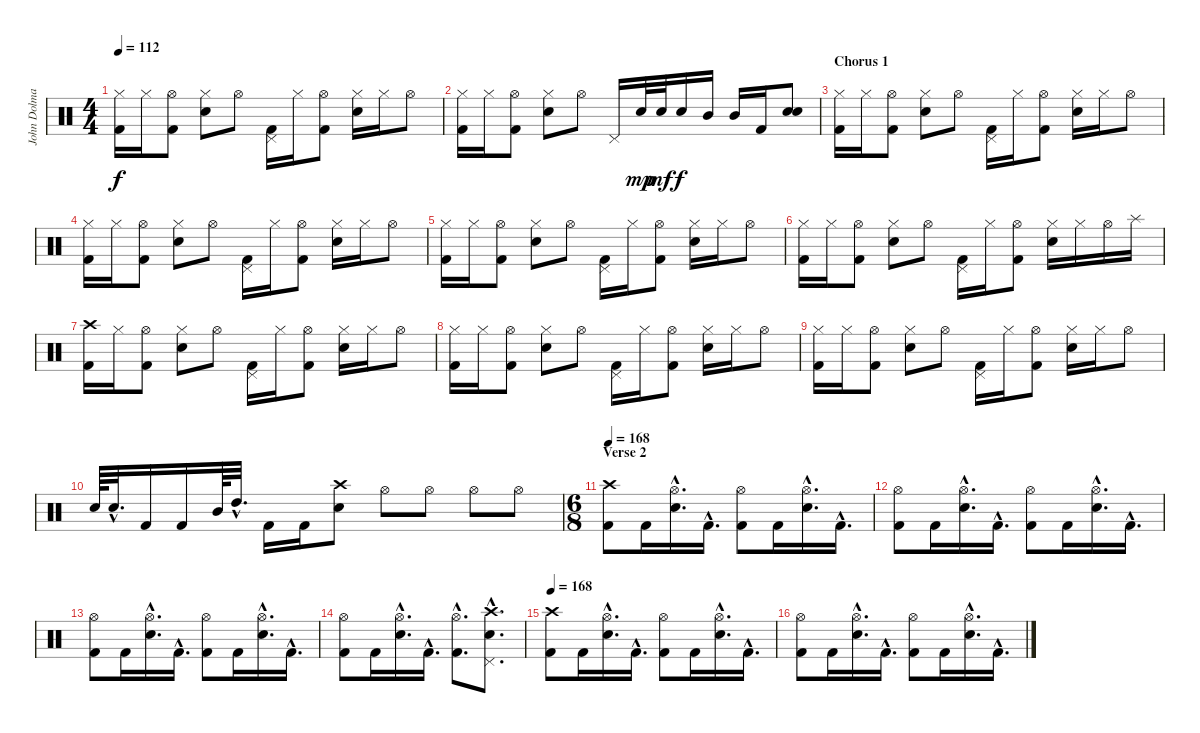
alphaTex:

\track ("John Dolmayan" "John Dolma") {instrument percussion}
\staff {score}
\articulation defaults
\ts (4 4)
\tempo 112
\clef neutral
\ks c
("Hi-Hat (closed)" "Kick (hit) 2").16{dy f} "Hi-Hat (closed)".16 ("Hi-Hat (open)" "Kick (hit) 2").8 ("Hi-Hat (closed)" "Electric Snare (hit)").8 "Hi-Hat (open)".8 ("Pedal Hi-Hat (hit)" "Kick (hit) 2").16 "Hi-Hat (closed)".16 ("Hi-Hat (open)" "Kick (hit) 2").8 ("Hi-Hat (closed)" "Electric Snare (hit)").16 "Hi-Hat (closed)".16 "Hi-Hat (open)".8 |
("Hi-Hat (closed)" "Kick (hit) 2").16 "Hi-Hat (closed)".16 ("Hi-Hat (open)" "Kick (hit) 2").8 ("Hi-Hat (closed)" "Electric Snare (hit)").8 "Hi-Hat (open)".8 "Pedal Hi-Hat (hit)".16 "Electric Snare (hit)".32{dy mp} "Electric Snare (hit)".32{dy mf} "Electric Snare (hit)".16{dy f} "Mid Tom (hit)".16 "Mid Tom (hit)".16 "Kick (hit) 2".16 ("Electric Snare (hit)" "Electric Snare (hit)").8 |
\section ("" "Chorus 1")
("Hi-Hat (closed)" "Kick (hit) 2").16 "Hi-Hat (closed)".16 ("Hi-Hat (open)" "Kick (hit) 2").8 ("Hi-Hat (closed)" "Electric Snare (hit)").8 "Hi-Hat (open)".8 ("Pedal Hi-Hat (hit)" "Kick (hit) 2").16 "Hi-Hat (closed)".16 ("Hi-Hat (open)" "Kick (hit) 2").8 ("Hi-Hat (closed)" "Electric Snare (hit)").16 "Hi-Hat (closed)".16 "Hi-Hat (open)".8 |
("Hi-Hat (closed)" "Kick (hit) 2").16 "Hi-Hat (closed)".16 ("Hi-Hat (open)" "Kick (hit) 2").8 ("Hi-Hat (closed)" "Electric Snare (hit)").8 "Hi-Hat (open)".8 ("Pedal Hi-Hat (hit)" "Kick (hit) 2").16 "Hi-Hat (closed)".16 ("Hi-Hat (open)" "Kick (hit) 2").8 ("Hi-Hat (closed)" "Electric Snare (hit)").16 "Hi-Hat (closed)".16 "Hi-Hat (open)".8 |
("Hi-Hat (closed)" "Kick (hit) 2").16 "Hi-Hat (closed)".16 ("Hi-Hat (open)" "Kick (hit) 2").8 ("Hi-Hat (closed)" "Electric Snare (hit)").8 "Hi-Hat (open)".8 ("Pedal Hi-Hat (hit)" "Kick (hit) 2").16 "Hi-Hat (closed)".16 ("Hi-Hat (open)" "Kick (hit) 2").8 ("Hi-Hat (closed)" "Electric Snare (hit)").16 "Hi-Hat (closed)".16 "Hi-Hat (open)".8 |
("Hi-Hat (closed)" "Kick (hit) 2").16 "Hi-Hat (closed)".16 ("Hi-Hat (open)" "Kick (hit) 2").8 ("Hi-Hat (closed)" "Electric Snare (hit)").8 "Hi-Hat (open)".8 ("Pedal Hi-Hat (hit)" "Kick (hit) 2").16 "Hi-Hat (closed)".16 ("Hi-Hat (open)" "Kick (hit) 2").8 ("Hi-Hat (closed)" "Electric Snare (hit)").16 "Hi-Hat (closed)".16 "Hi-Hat (open)".16 "Splash (hit)".16 |
("Crash high (hit)" "Kick (hit) 2").16 "Hi-Hat (closed)".16 ("Hi-Hat (open)" "Kick (hit) 2").8 ("Hi-Hat (closed)" "Electric Snare (hit)").8 "Hi-Hat (open)".8 ("Pedal Hi-Hat (hit)" "Kick (hit) 2").16 "Hi-Hat (closed)".16 ("Hi-Hat (open)" "Kick (hit) 2").8 ("Hi-Hat (closed)" "Electric Snare (hit)").16 "Hi-Hat (closed)".16 "Hi-Hat (open)".8 |
("Hi-Hat (closed)" "Kick (hit) 2").16 "Hi-Hat (closed)".16 ("Hi-Hat (open)" "Kick (hit) 2").8 ("Hi-Hat (closed)" "Electric Snare (hit)").8 "Hi-Hat (open)".8 ("Pedal Hi-Hat (hit)" "Kick (hit) 2").16 "Hi-Hat (closed)".16 ("Hi-Hat (open)" "Kick (hit) 2").8 ("Hi-Hat (closed)" "Electric Snare (hit)").16 "Hi-Hat (closed)".16 "Hi-Hat (open)".8 |
("Hi-Hat (closed)" "Kick (hit) 2").16 "Hi-Hat (closed)".16 ("Hi-Hat (open)" "Kick (hit) 2").8 ("Hi-Hat (closed)" "Electric Snare (hit)").8 "Hi-Hat (open)".8 ("Pedal Hi-Hat (hit)" "Kick (hit) 2").16 "Hi-Hat (closed)".16 ("Hi-Hat (open)" "Kick (hit) 2").8 ("Hi-Hat (closed)" "Electric Snare (hit)").16 "Hi-Hat (closed)".16 "Hi-Hat (open)".8 |
"Electric Snare (hit)".64 "Electric Snare (hit)"{hac}.32{d} "Kick (hit) 2".16 "Kick (hit) 2".16 "Mid Tom (hit)".64 "High Tom (hit)"{hac}.32{d} "Kick (hit) 2".16 "Kick (hit) 2".16 ("Crash high (hit)" "Electric Snare (hit)").8 "Hi-Hat (open)".8 "Hi-Hat (open)".8 "Hi-Hat (open)".8 "Hi-Hat (open)".8 |
\ts (6 8)
\section ("" "Verse 2")
\tempo 168
("Crash high (hit)" "Kick (hit) 2").8 "Kick (hit) 2".16 ("Hi-Hat (open)"{hac} "Electric Snare (hit)"{hac}).16{d} "Kick (hit) 2"{hac}.16{d} ("Hi-Hat (open)" "Kick (hit) 2").8 "Kick (hit) 2".16 ("Hi-Hat (open)"{hac} "Electric Snare (hit)"{hac}).16{d} "Kick (hit) 2"{hac}.16{d} |
("Hi-Hat (open)" "Kick (hit) 2").8 "Kick (hit) 2".16 ("Hi-Hat (open)"{hac} "Electric Snare (hit)"{hac}).16{d} "Kick (hit) 2"{hac}.16{d} ("Hi-Hat (open)" "Kick (hit) 2").8 "Kick (hit) 2".16 ("Hi-Hat (open)"{hac} "Electric Snare (hit)"{hac}).16{d} "Kick (hit) 2"{hac}.16{d} |
("Hi-Hat (open)" "Kick (hit) 2").8 "Kick (hit) 2".16 ("Hi-Hat (open)"{hac} "Electric Snare (hit)"{hac}).16{d} "Kick (hit) 2"{hac}.16{d} ("Hi-Hat (open)" "Kick (hit) 2").8 "Kick (hit) 2".16 ("Hi-Hat (open)"{hac} "Electric Snare (hit)"{hac}).16{d} "Kick (hit) 2"{hac}.16{d} |
("Hi-Hat (open)" "Kick (hit) 2").8 "Kick (hit) 2".16 ("Hi-Hat (open)"{hac} "Electric Snare (hit)"{hac}).16{d} "Kick (hit) 2"{hac}.16{d} ("Hi-Hat (open)"{hac} "Kick (hit) 2"{hac}).8{d} ("Crash high (hit)"{hac} "Pedal Hi-Hat (hit)"{hac} "Electric Snare (hit)"{hac}).8{d} |
\tempo 168
("Crash high (hit)" "Kick (hit) 2").8 "Kick (hit) 2".16 ("Hi-Hat (open)"{hac} "Electric Snare (hit)"{hac}).16{d} "Kick (hit) 2"{hac}.16{d} ("Hi-Hat (open)" "Kick (hit) 2").8 "Kick (hit) 2".16 ("Hi-Hat (open)"{hac} "Electric Snare (hit)"{hac}).16{d} "Kick (hit) 2"{hac}.16{d} |
("Hi-Hat (open)" "Kick (hit) 2").8 "Kick (hit) 2".16 ("Hi-Hat (open)"{hac} "Electric Snare (hit)"{hac}).16{d} "Kick (hit) 2"{hac}.16{d} ("Hi-Hat (open)" "Kick (hit) 2").8 "Kick (hit) 2".16 ("Hi-Hat (open)"{hac} "Electric Snare (hit)"{hac}).16{d} "Kick (hit) 2"{hac}.16{d}
